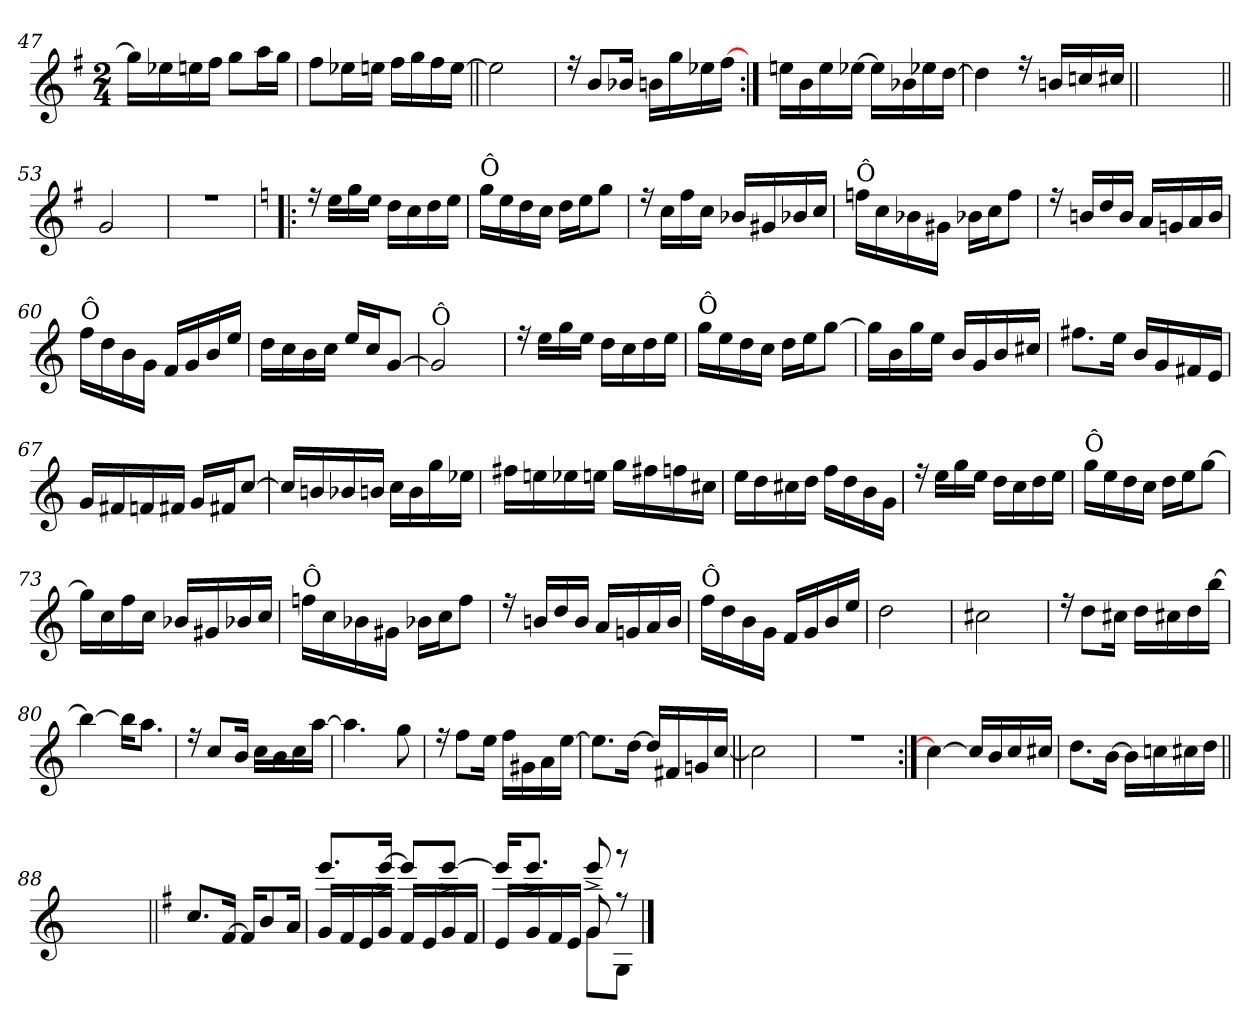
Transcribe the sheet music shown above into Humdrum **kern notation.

**kern
*part1
*staff1
*clefG2
*k[f#]
*G:
*M2/4
=47
*^
16gg\LL]	2ryy
16ee-X\	.
16een\	.
16ff#\JJ	.
8gg\L	.
16aa\L	.
16gg\JJ	.
=48	=48
8ff#\L	2ryy
16ee-X\L	.
16een\JJ	.
16ff#\LL	.
16gg\	.
16ff#\	.
[<16ee\JJ	.
=49||	=49||
2een\]	2ryy
=50	=50
16ree	2ryy
8b/L	.
16b-X/Jk	.
16bn\LL	.
16gg\	.
16ee-X\	.
[<16ff#\JJ	.
!!LO:LB:g=z	!!
=51:|!	=51:|!
16een\LL	4ryy
16b\	.
16ee\	.
[<16ee-X\JJ	.
16ee-\LL]	4ryy
16b-X\	.
16ee-X\	.
[<16dd\JJ	.
=52	=52
4dd\]	2ryy
16ree	.
16bn/LL	.
16ccn/	.
16cc#X/JJ	.
*v	*v
=52X521||
(<2ryy
=53||
*^
2g/)	2ryy
=54	=54
2r	2ryy
!!LO:LB:g=z	!!
=55!|:	=55!|:
*k[]	*
*C:	*
16ree	2ryy
16ee\LL	.
16gg\	.
16ee\JJ	.
16dd\LL	.
16cc\	.
16dd\	.
16ee\JJ	.
=56	=56
!LO:TX:a:t=Ô	!
16gg\LL	2ryy
16ee\	.
16dd\	.
16cc\JJ	.
16dd\LL	.
16ee\J	.
8gg\J	.
=57	=57
16ree	2ryy
16cc\LL	.
16ff\	.
16cc\JJ	.
16b-X/LL	.
16g#X/	.
16b-X/	.
16cc/JJ	.
=58	=58
!LO:TX:a:t=Ô	!
16ffn\LL	2ryy
16cc\	.
16b-X\	.
16g#X\JJ	.
16b-X\LL	.
16cc\J	.
8ff\J	.
=59	=59
16ree	2ryy
16bn/LL	.
16dd/	.
16b/JJ	.
16a/LL	.
16gn/	.
16a/	.
16b/JJ	.
!!LO:LB:g=z	!!
=60	=60
!LO:TX:a:t=Ô	!
16ff\LL	2ryy
16dd\	.
16b\	.
16g\JJ	.
16f/LL	.
16g/	.
16b/	.
16ee/JJ	.
=61	=61
16dd\LL	2ryy
16cc\	.
16b\	.
16cc\JJ	.
16ee/LL	.
16cc/J	.
[>8g/J	.
=62	=62
!LO:TX:a:t=Ô	!
2g/]	2ryy
=63	=63
16ree	2ryy
16ee\LL	.
16gg\	.
16ee\JJ	.
16dd\LL	.
16cc\	.
16dd\	.
16ee\JJ	.
=64	=64
!LO:TX:a:t=Ô	!
16gg\LL	2ryy
16ee\	.
16dd\	.
16cc\JJ	.
16dd\LL	.
16ee\J	.
[<8gg\J	.
!!LO:LB:g=z	!!
=65	=65
16gg\LL]	2ryy
16b\	.
16gg\	.
16ee\JJ	.
16b/LL	.
16g/	.
16b/	.
16cc#X/JJ	.
=66	=66
8.ff#X\L	2ryy
16ee\Jk	.
16b/LL	.
16g/	.
16f#X/	.
16e/JJ	.
=67	=67
16g/LL	2ryy
16f#X/	.
16fn/	.
16f#X/JJ	.
16g/LL	.
16f#X/J	.
[>8cc/J	.
=68	=68
16ccn/LL]	2ryy
16bn/	.
16b-X/	.
16bn/JJ	.
16cc\LL	.
16b\	.
16gg\	.
16ee-X\JJ	.
=69	=69
16ff#X\LL	4ryy
16een\	.
16ee-X\	.
16een\JJ	.
16gg\LL	4ryy
16ff#X\	.
16ffn\	.
16cc#X\JJ	.
!!LO:LB:g=z	!!
=70	=70
16ee\LL	4ryy
16dd\	.
16cc#X\	.
16dd\JJ	.
16ff\LL	4ryy
16dd\	.
16b\	.
16g\JJ	.
=71	=71
16ree	2ryy
16ee\LL	.
16gg\	.
16ee\JJ	.
16dd\LL	.
16cc\	.
16dd\	.
16ee\JJ	.
=72	=72
!LO:TX:a:t=Ô	!
16gg\LL	2ryy
16ee\	.
16dd\	.
16cc\JJ	.
16dd\LL	.
16ee\J	.
[<8gg\J	.
=73	=73
16gg\LL]	2ryy
16cc\	.
16ff\	.
16cc\JJ	.
16b-X/LL	.
16g#X/	.
16b-X/	.
16cc/JJ	.
=74	=74
!LO:TX:a:t=Ô	!
16ffn\LL	2ryy
16cc\	.
16b-X\	.
16g#X\JJ	.
16b-X\LL	.
16cc\J	.
8ff\J	.
!!LO:LB:g=z	!!
=75	=75
16ree	2ryy
16bn/LL	.
16dd/	.
16b/JJ	.
16a/LL	.
16gn/	.
16a/	.
16b/JJ	.
=76	=76
!LO:TX:a:t=Ô	!
16ff\LL	2ryy
16dd\	.
16b\	.
16g\JJ	.
16f/LL	.
16g/	.
16b/	.
16ee/JJ	.
=77	=77
2dd\	2ryy
=78	=78
2cc#X\	2ryy
=79	=79
16ree	2ryy
8dd\L	.
16cc#X\Jk	.
16dd\LL	.
16cc#X\	.
16dd\	.
[<16bb\JJ	.
=80	=80
4bb\_	2ryy
16bb\KL]	.
8.aa\J	.
!!LO:LB:g=z	!!
=81	=81
16ree	2ryy
8cc/L	.
16b/Jk	.
16cc\LL	.
16b\	.
16cc\	.
[<16aa\JJ	.
=82	=82
4.aa\]	2ryy
8gg\	.
=83	=83
16ree	2ryy
8ff\L	.
16ee\Jk	.
16ff\LL	.
16g#X\	.
16a\	.
[<16ee\JJ	.
=84	=84
8.ee\L]	4ryy
[<16dd\Jk	.
16dd/LL]	4ryy
16f#X/	.
16gn/	.
[>16cc/JJ	.
=85||	=85||
2cc\]	2ryy
=86	=86
2r	2ryy
!!LO:LB:g=z	!!
=87:|!	=87:|!
4cc\_	4ryy
16cc/LL]	4ryy
16b/	.
16cc/	.
16cc#X/JJ	.
=88	=88
8.dd\L	2ryy
[<16b\Jk	.
16b\LL]	.
16ccn\	.
16cc#X\	.
16dd\JJ	.
*v	*v
=88X882||
(<2ryy
=89||
*k[f#]
*G:
*^
8.cc/L)	2ryy
[>16f#/Jk	.
16f#/KL]	.
8b/	.
16a/Jk	.
=90	=90
*	*^
16g/LL	8.G/yy 8.B/yy 8.d/yyL	8.eee!/L
16f#/	.	.
16e/	.	.
16g^>/JJ	[16G/yy [16B/yy [16d/yyJk	[16eee!/Jk
16f#/LL	8G/yy] 8B/yy] 8d/yy]L	8eee!/L]
16e/	.	.
16g^>/	[8G/yy [8B/yy [8d/yyJ	[8eee!/J
16f#/JJ	.	.
=91	=91	=91
*	*	*^
16e/LL	4ryy	16G/yy] 16B/yy] 16d/yy]KL	16eee!/KL]
16g^>/	.	8.G/yy 8.B/yy 8.d/yyJ	8.eee!/J
16f#/	.	.	.
16e/JJ	.	.	.
8g^>/	8g!\L	8G/yy 8B/yy 8d/yy	8eee!/
8ree	8G!\J	8ryy	8rfff
*v	*v	*v	*v
==
*-
